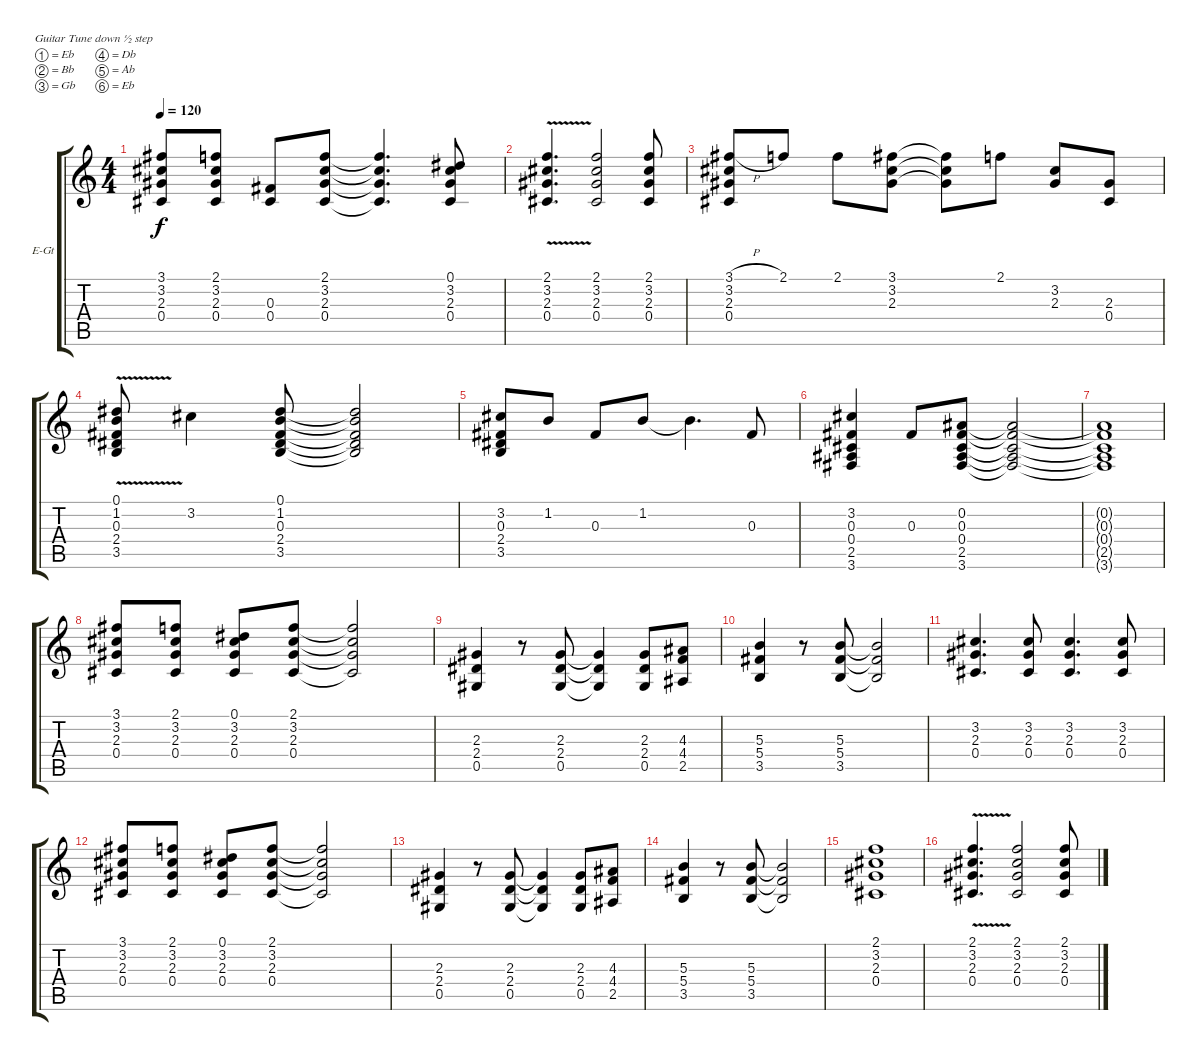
\bracketExtendMode groupsimilarinstruments
\firstSystemTrackNameOrientation horizontal
\otherSystemsTrackNameOrientation horizontal
\track ("Gtr 2" "E-Gt") {instrument electricguitarclean}
\staff {score tabs}
\tuning (Eb4 Bb3 Gb3 Db3 Ab2 Eb2)
\ts (4 4)
\tempo 120
\clef g2
\ks c
(3.1 3.2 2.3 0.4).8{dy f} (2.1 3.2 2.3 0.4).8 (0.3 0.4).8 (2.1 3.2 2.3 0.4).8 (2.1{t} 3.2{t} 2.3{t} 0.4{t}).4{d} (0.1 3.2 2.3 0.4).8 |
(2.1{v} 3.2{v} 2.3{v} 0.4{v}).4{d} (2.1 3.2 2.3 0.4).2 (2.1 3.2 2.3 0.4).8 |
(3.1{h} 3.2 2.3 0.4).8 2.1.8 2.1.8 (3.1 3.2 2.3).8 (3.1{t} 3.2{t} 2.3{t}).8 2.1.8 (3.2 2.3).8 (2.3 0.4).8 |
(0.1{v} 1.2{v} 0.3{v} 2.4{v} 3.5{v}).8 3.2.4 (0.1 1.2 0.3 2.4 3.5).8 (0.1{t} 1.2{t} 0.3{t} 2.4{t} 3.5{t}).2 |
(3.2 0.3 2.4 3.5).8 1.2.8 0.3.8 1.2.8 1.2{t}.4{d} 0.3.8 |
(3.2 0.3 0.4 2.5 3.6).4 0.3.8 (0.2 0.3 0.4 2.5 3.6).8 (0.2{t} 0.3{t} 0.4{t} 2.5{t} 3.6{t}).2 |
(0.2{t} 0.3{t} 0.4{t} 2.5{t} 3.6{t}).1 |
(3.1 3.2 2.3 0.4).8 (2.1 3.2 2.3 0.4).8 (0.1 3.2 2.3 0.4).8 (2.1 3.2 2.3 0.4).8 (2.1{t} 3.2{t} 2.3{t} 0.4{t}).2 |
(2.3 2.4 0.5).4 r.8 (2.3 2.4 0.5).8 (2.3{t} 2.4{t} 0.5{t}).4 (2.3 2.4 0.5).8 (4.3 4.4 2.5).8 |
(5.3 5.4 3.5).4 r.8 (5.3 5.4 3.5).8 (5.3{t} 5.4{t} 3.5{t}).2 |
(3.2 2.3 0.4).4{d} (3.2 2.3 0.4).8 (3.2 2.3 0.4).4{d} (3.2 2.3 0.4).8 |
(3.1 3.2 2.3 0.4).8 (2.1 3.2 2.3 0.4).8 (0.1 3.2 2.3 0.4).8 (2.1 3.2 2.3 0.4).8 (2.1{t} 3.2{t} 2.3{t} 0.4{t}).2 |
(2.3 2.4 0.5).4 r.8 (2.3 2.4 0.5).8 (2.3{t} 2.4{t} 0.5{t}).4 (2.3 2.4 0.5).8 (4.3 4.4 2.5).8 |
(5.3 5.4 3.5).4 r.8 (5.3 5.4 3.5).8 (5.3{t} 5.4{t} 3.5{t}).2 |
(2.1 3.2 2.3 0.4).1 |
(2.1{v} 3.2{v} 2.3{v} 0.4{v}).4{d} (2.1 3.2 2.3 0.4).2 (2.1 3.2 2.3 0.4).8
